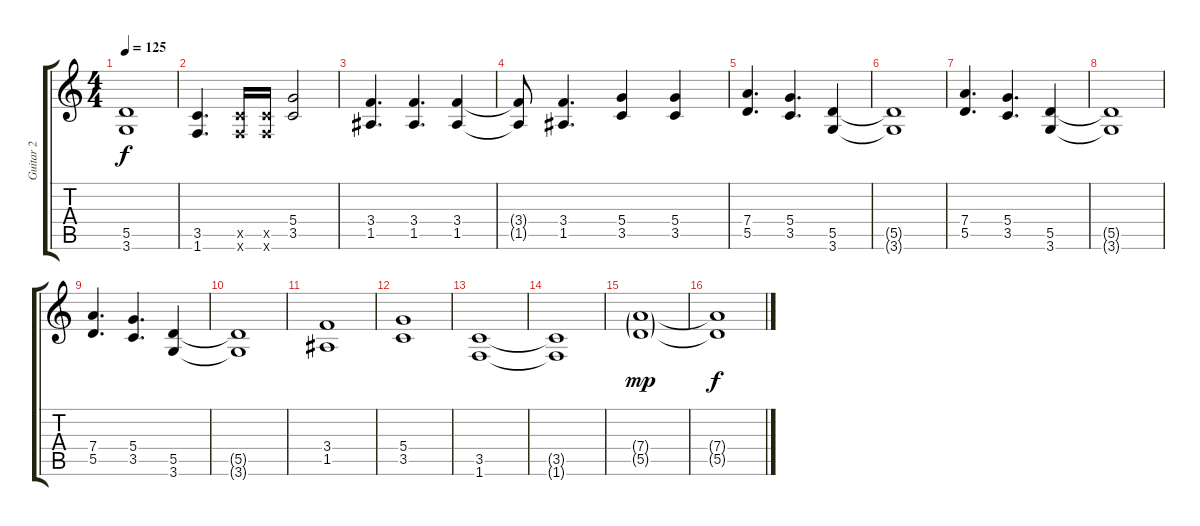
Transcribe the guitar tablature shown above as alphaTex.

\track ("Guitar 2" "Guitar 2") {instrument distortionguitar}
\staff {score tabs}
\tuning (E4 B3 G3 D3 A2 E2) {hide}
\ts (4 4)
\tempo 125
\clef g2
\ks c
(5.5 3.6).1{dy f} |
(3.5 1.6).4{d} (3.5{x} 1.6{x}).16 (3.5{x} 1.6{x}).16 (5.4 3.5).2 |
(3.4 1.5).4{d} (3.4 1.5).4{d} (3.4 1.5).4 |
(3.4{t} 1.5{t}).8 (3.4 1.5).4{d} (5.4 3.5).4 (5.4 3.5).4 |
(7.4 5.5).4{d} (5.4 3.5).4{d} (5.5 3.6).4 |
(5.5{t} 3.6{t}).1 |
(7.4 5.5).4{d} (5.4 3.5).4{d} (5.5 3.6).4 |
(5.5{t} 3.6{t}).1 |
(7.4 5.5).4{d} (5.4 3.5).4{d} (5.5 3.6).4 |
(5.5{t} 3.6{t}).1 |
(3.4 1.5).1 |
(5.4 3.5).1 |
(3.5 1.6).1 |
(3.5{t} 1.6{t}).1 |
(7.4{g} 5.5{g}).1{dy mp} |
(7.4{t} 5.5{t}).1{dy f}
